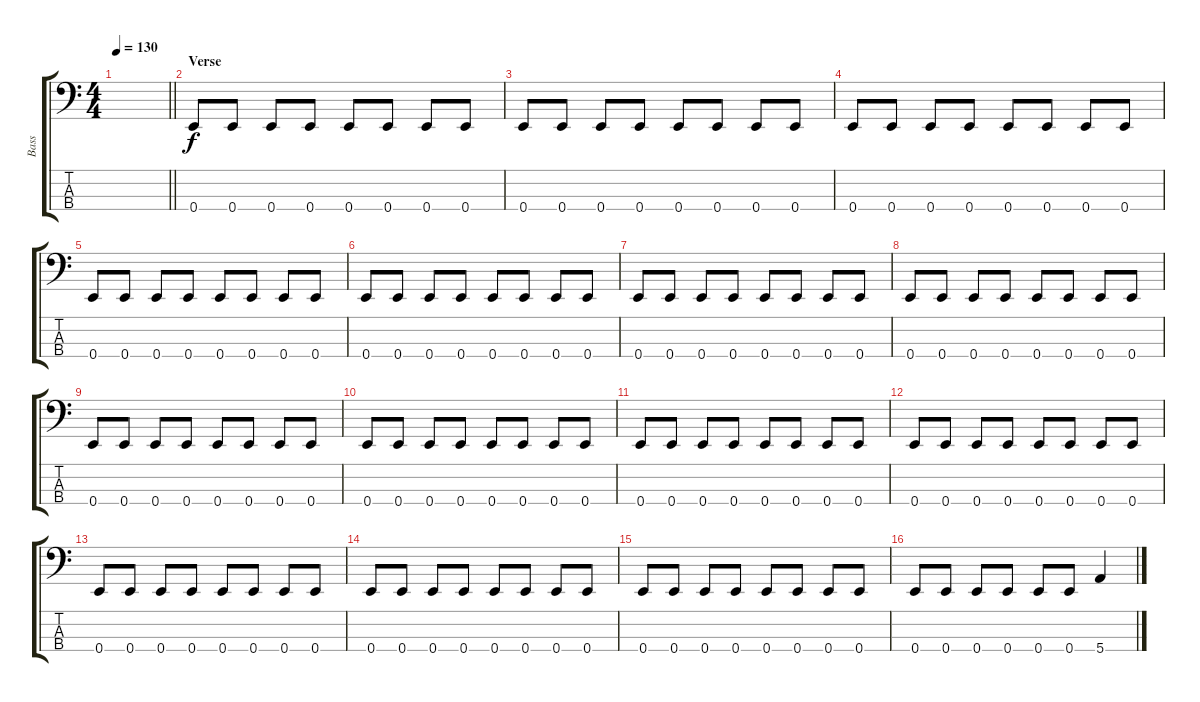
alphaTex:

\track ("Bass" "Bass") {instrument electricbassfinger}
\staff {score tabs}
\tuning (G2 D2 A1 E1) {hide}
\ts (4 4)
\tempo 130
\clef f4
\barLineRight lightlight
\ks c
|
\section ("" "Verse")
0.4.8 0.4.8 0.4.8 0.4.8 0.4.8 0.4.8 0.4.8 0.4.8 |
0.4.8 0.4.8 0.4.8 0.4.8 0.4.8 0.4.8 0.4.8 0.4.8 |
0.4.8 0.4.8 0.4.8 0.4.8 0.4.8 0.4.8 0.4.8 0.4.8 |
0.4.8 0.4.8 0.4.8 0.4.8 0.4.8 0.4.8 0.4.8 0.4.8 |
0.4.8 0.4.8 0.4.8 0.4.8 0.4.8 0.4.8 0.4.8 0.4.8 |
0.4.8 0.4.8 0.4.8 0.4.8 0.4.8 0.4.8 0.4.8 0.4.8 |
0.4.8 0.4.8 0.4.8 0.4.8 0.4.8 0.4.8 0.4.8 0.4.8 |
0.4.8 0.4.8 0.4.8 0.4.8 0.4.8 0.4.8 0.4.8 0.4.8 |
0.4.8 0.4.8 0.4.8 0.4.8 0.4.8 0.4.8 0.4.8 0.4.8 |
0.4.8 0.4.8 0.4.8 0.4.8 0.4.8 0.4.8 0.4.8 0.4.8 |
0.4.8 0.4.8 0.4.8 0.4.8 0.4.8 0.4.8 0.4.8 0.4.8 |
0.4.8 0.4.8 0.4.8 0.4.8 0.4.8 0.4.8 0.4.8 0.4.8 |
0.4.8 0.4.8 0.4.8 0.4.8 0.4.8 0.4.8 0.4.8 0.4.8 |
0.4.8 0.4.8 0.4.8 0.4.8 0.4.8 0.4.8 0.4.8 0.4.8 |
0.4.8 0.4.8 0.4.8 0.4.8 0.4.8 0.4.8 5.4.4
